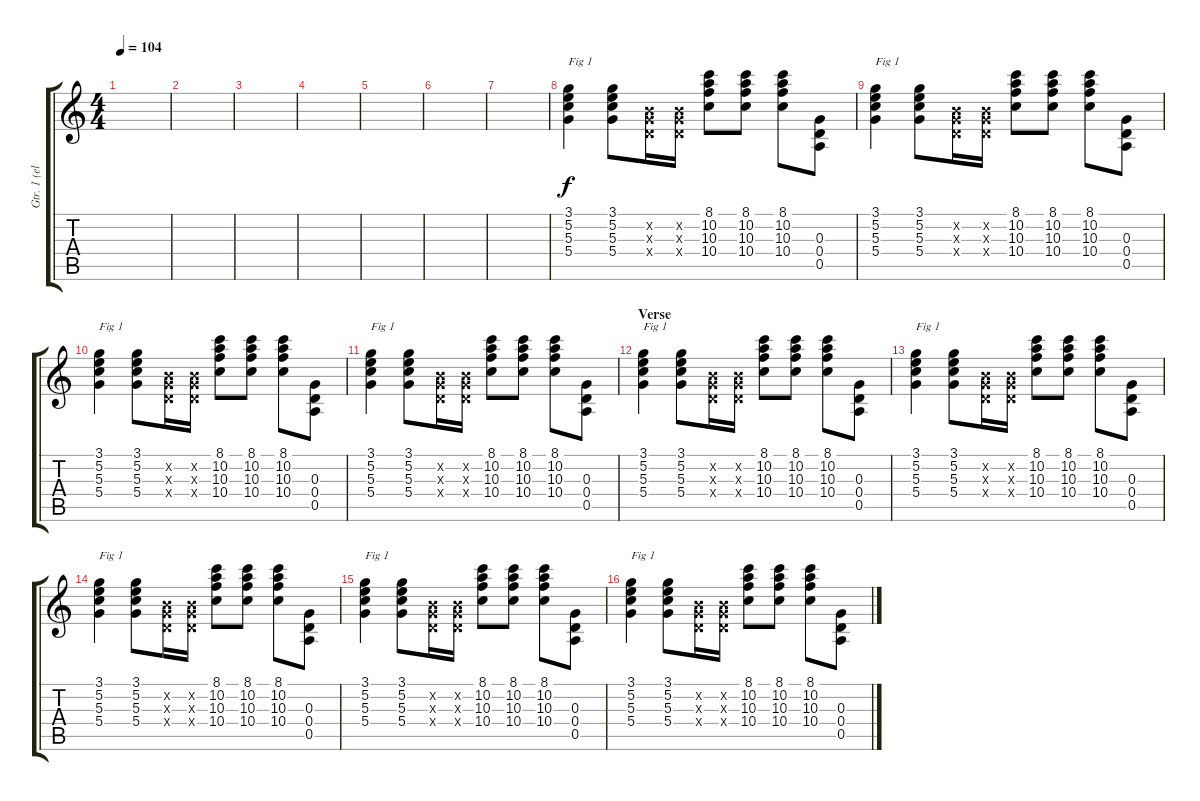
\track ("Gtr. 1 (elec.)" "Gtr. 1 (el") {instrument electricguitarclean}
\staff {score tabs}
\tuning (E4 B3 G3 D3 A2 E2) {hide}
\ts (4 4)
\tempo 104
\clef g2
\ks c
|
|
|
|
|
|
|
(3.1 5.2 5.3 5.4).4{txt "Fig 1"} (3.1 5.2 5.3 5.4).8 (0.2{x} 0.3{x} 0.4{x}).16 (0.2{x} 0.3{x} 0.4{x}).16 (8.1 10.2 10.3 10.4).8 (8.1 10.2 10.3 10.4).8 (8.1 10.2 10.3 10.4).8 (0.3 0.4 0.5).8 |
(3.1 5.2 5.3 5.4).4{txt "Fig 1"} (3.1 5.2 5.3 5.4).8 (0.2{x} 0.3{x} 0.4{x}).16 (0.2{x} 0.3{x} 0.4{x}).16 (8.1 10.2 10.3 10.4).8 (8.1 10.2 10.3 10.4).8 (8.1 10.2 10.3 10.4).8 (0.3 0.4 0.5).8 |
(3.1 5.2 5.3 5.4).4{txt "Fig 1"} (3.1 5.2 5.3 5.4).8 (0.2{x} 0.3{x} 0.4{x}).16 (0.2{x} 0.3{x} 0.4{x}).16 (8.1 10.2 10.3 10.4).8 (8.1 10.2 10.3 10.4).8 (8.1 10.2 10.3 10.4).8 (0.3 0.4 0.5).8 |
(3.1 5.2 5.3 5.4).4{txt "Fig 1"} (3.1 5.2 5.3 5.4).8 (0.2{x} 0.3{x} 0.4{x}).16 (0.2{x} 0.3{x} 0.4{x}).16 (8.1 10.2 10.3 10.4).8 (8.1 10.2 10.3 10.4).8 (8.1 10.2 10.3 10.4).8 (0.3 0.4 0.5).8 |
\section ("" "Verse")
(3.1 5.2 5.3 5.4).4{txt "Fig 1"} (3.1 5.2 5.3 5.4).8 (0.2{x} 0.3{x} 0.4{x}).16 (0.2{x} 0.3{x} 0.4{x}).16 (8.1 10.2 10.3 10.4).8 (8.1 10.2 10.3 10.4).8 (8.1 10.2 10.3 10.4).8 (0.3 0.4 0.5).8 |
(3.1 5.2 5.3 5.4).4{txt "Fig 1"} (3.1 5.2 5.3 5.4).8 (0.2{x} 0.3{x} 0.4{x}).16 (0.2{x} 0.3{x} 0.4{x}).16 (8.1 10.2 10.3 10.4).8 (8.1 10.2 10.3 10.4).8 (8.1 10.2 10.3 10.4).8 (0.3 0.4 0.5).8 |
(3.1 5.2 5.3 5.4).4{txt "Fig 1"} (3.1 5.2 5.3 5.4).8 (0.2{x} 0.3{x} 0.4{x}).16 (0.2{x} 0.3{x} 0.4{x}).16 (8.1 10.2 10.3 10.4).8 (8.1 10.2 10.3 10.4).8 (8.1 10.2 10.3 10.4).8 (0.3 0.4 0.5).8 |
(3.1 5.2 5.3 5.4).4{txt "Fig 1"} (3.1 5.2 5.3 5.4).8 (0.2{x} 0.3{x} 0.4{x}).16 (0.2{x} 0.3{x} 0.4{x}).16 (8.1 10.2 10.3 10.4).8 (8.1 10.2 10.3 10.4).8 (8.1 10.2 10.3 10.4).8 (0.3 0.4 0.5).8 |
(3.1 5.2 5.3 5.4).4{txt "Fig 1"} (3.1 5.2 5.3 5.4).8 (0.2{x} 0.3{x} 0.4{x}).16 (0.2{x} 0.3{x} 0.4{x}).16 (8.1 10.2 10.3 10.4).8 (8.1 10.2 10.3 10.4).8 (8.1 10.2 10.3 10.4).8 (0.3 0.4 0.5).8
